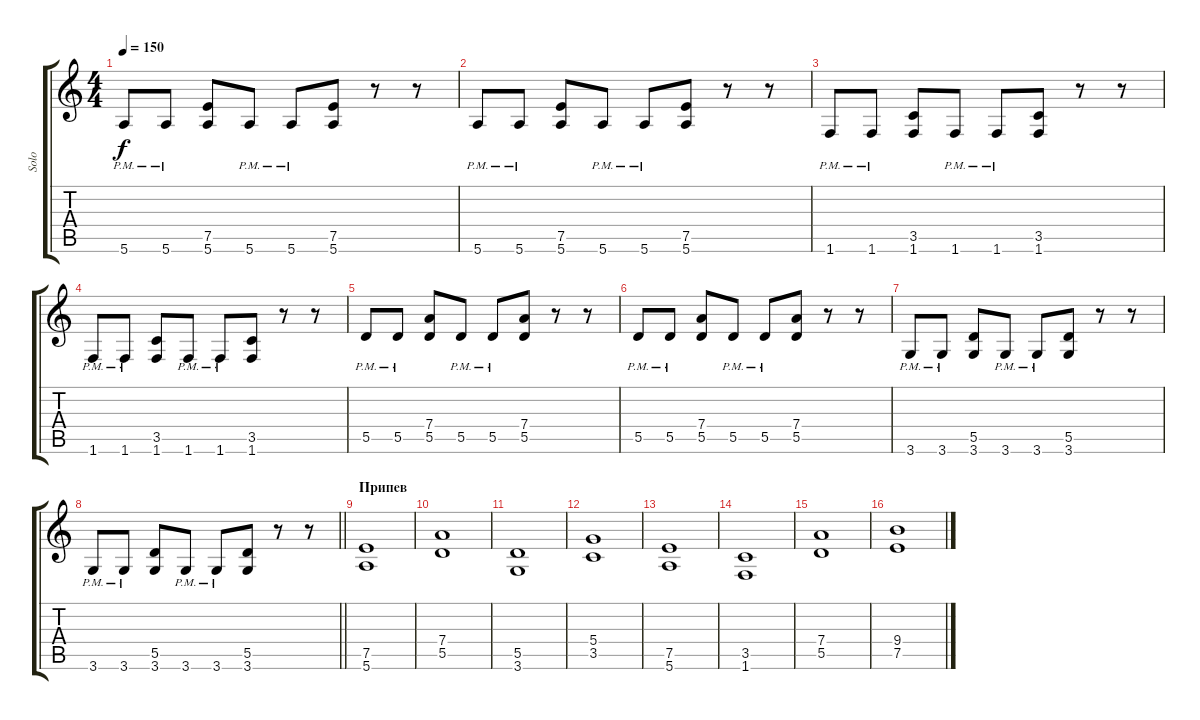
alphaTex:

\track ("Solo" "Solo") {instrument distortionguitar}
\staff {score tabs}
\tuning (E4 B3 G3 D3 A2 E2) {hide}
\ts (4 4)
\tempo 150
\clef g2
\ks c
5.6{pm}.8{dy f} 5.6{pm}.8 (7.5 5.6).8 5.6{pm}.8 5.6{pm}.8 (7.5 5.6).8 r.8 r.8 |
5.6{pm}.8 5.6{pm}.8 (7.5 5.6).8 5.6{pm}.8 5.6{pm}.8 (7.5 5.6).8 r.8 r.8 |
1.6{pm}.8 1.6{pm}.8 (3.5 1.6).8 1.6{pm}.8 1.6{pm}.8 (3.5 1.6).8 r.8 r.8 |
1.6{pm}.8 1.6{pm}.8 (3.5 1.6).8 1.6{pm}.8 1.6{pm}.8 (3.5 1.6).8 r.8 r.8 |
5.5{pm}.8 5.5{pm}.8 (7.4 5.5).8 5.5{pm}.8 5.5{pm}.8 (7.4 5.5).8 r.8 r.8 |
5.5{pm}.8 5.5{pm}.8 (7.4 5.5).8 5.5{pm}.8 5.5{pm}.8 (7.4 5.5).8 r.8 r.8 |
3.6{pm}.8 3.6{pm}.8 (5.5 3.6).8 3.6{pm}.8 3.6{pm}.8 (5.5 3.6).8 r.8 r.8 |
\barLineRight lightlight
3.6{pm}.8 3.6{pm}.8 (5.5 3.6).8 3.6{pm}.8 3.6{pm}.8 (5.5 3.6).8 r.8 r.8 |
\section ("" "Припев")
(7.5 5.6).1 |
(7.4 5.5).1 |
(5.5 3.6).1 |
(5.4 3.5).1 |
(7.5 5.6).1 |
(3.5 1.6).1 |
(7.4 5.5).1 |
(9.4 7.5).1
